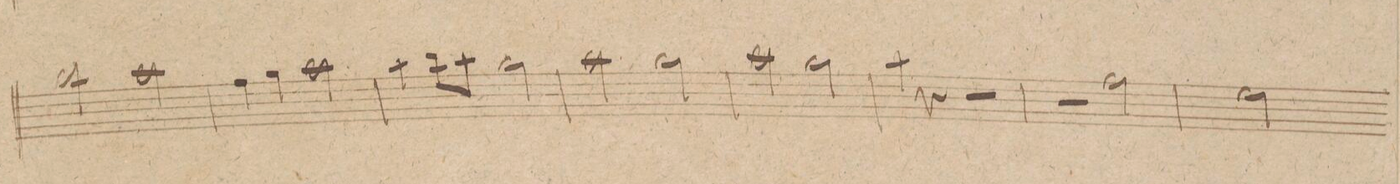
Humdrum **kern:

**kern	**dynam
*I"Oboi 1mo	*
*clefG2	*
*k[f#c#g#]	*
*met(c|)	*
*M2/2	*
2bb\	.
2aa\	.
=227	=227
4ff#\	.
4gg#\	.
2aa\	.
=228	=228
4aa\	.
8bb\L	.
8aa\J	.
2gg#\	.
=229	=229
2aa\	.
2gg#\	.
=230	=230
2aa\	.
2gg#\	.
=231	=231
4aa\	.
4r	.
2r	.
=232	=232
2r	.
2ff#\	.
=233	=233
2ee\	.
*-	*-
